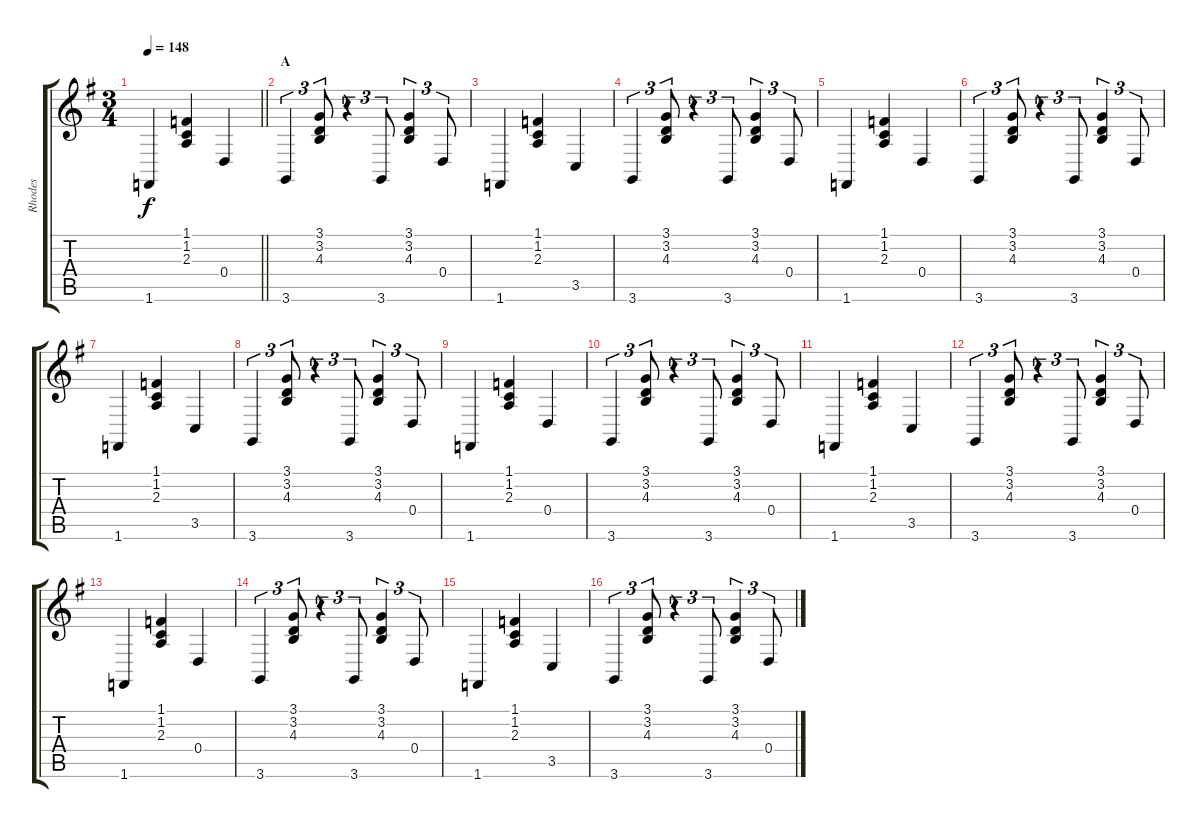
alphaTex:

\track ("Rhodes" "Rhodes") {instrument electricpiano1}
\staff {score tabs}
\tuning (E4 B3 G3 D3 A2 E2) {hide}
\ts (3 4)
\tempo 148
\clef g2
\barLineRight lightlight
\ks g
1.6.4{dy f} (1.1 1.2 2.3).4 0.4.4 |
\section ("" "A")
3.6.4{tu (3 2)} (3.1 3.2 4.3).8{tu (3 2)} r.4{tu (3 2)} 3.6.8{tu (3 2)} (3.1 3.2 4.3).4{tu (3 2)} 0.4.8{tu (3 2)} |
1.6.4 (1.1 1.2 2.3).4 3.5.4 |
3.6.4{tu (3 2)} (3.1 3.2 4.3).8{tu (3 2)} r.4{tu (3 2)} 3.6.8{tu (3 2)} (3.1 3.2 4.3).4{tu (3 2)} 0.4.8{tu (3 2)} |
1.6.4 (1.1 1.2 2.3).4 0.4.4 |
3.6.4{tu (3 2)} (3.1 3.2 4.3).8{tu (3 2)} r.4{tu (3 2)} 3.6.8{tu (3 2)} (3.1 3.2 4.3).4{tu (3 2)} 0.4.8{tu (3 2)} |
1.6.4 (1.1 1.2 2.3).4 3.5.4 |
3.6.4{tu (3 2)} (3.1 3.2 4.3).8{tu (3 2)} r.4{tu (3 2)} 3.6.8{tu (3 2)} (3.1 3.2 4.3).4{tu (3 2)} 0.4.8{tu (3 2)} |
1.6.4 (1.1 1.2 2.3).4 0.4.4 |
3.6.4{tu (3 2)} (3.1 3.2 4.3).8{tu (3 2)} r.4{tu (3 2)} 3.6.8{tu (3 2)} (3.1 3.2 4.3).4{tu (3 2)} 0.4.8{tu (3 2)} |
1.6.4 (1.1 1.2 2.3).4 3.5.4 |
3.6.4{tu (3 2)} (3.1 3.2 4.3).8{tu (3 2)} r.4{tu (3 2)} 3.6.8{tu (3 2)} (3.1 3.2 4.3).4{tu (3 2)} 0.4.8{tu (3 2)} |
1.6.4 (1.1 1.2 2.3).4 0.4.4 |
3.6.4{tu (3 2)} (3.1 3.2 4.3).8{tu (3 2)} r.4{tu (3 2)} 3.6.8{tu (3 2)} (3.1 3.2 4.3).4{tu (3 2)} 0.4.8{tu (3 2)} |
1.6.4 (1.1 1.2 2.3).4 3.5.4 |
3.6.4{tu (3 2)} (3.1 3.2 4.3).8{tu (3 2)} r.4{tu (3 2)} 3.6.8{tu (3 2)} (3.1 3.2 4.3).4{tu (3 2)} 0.4.8{tu (3 2)}
